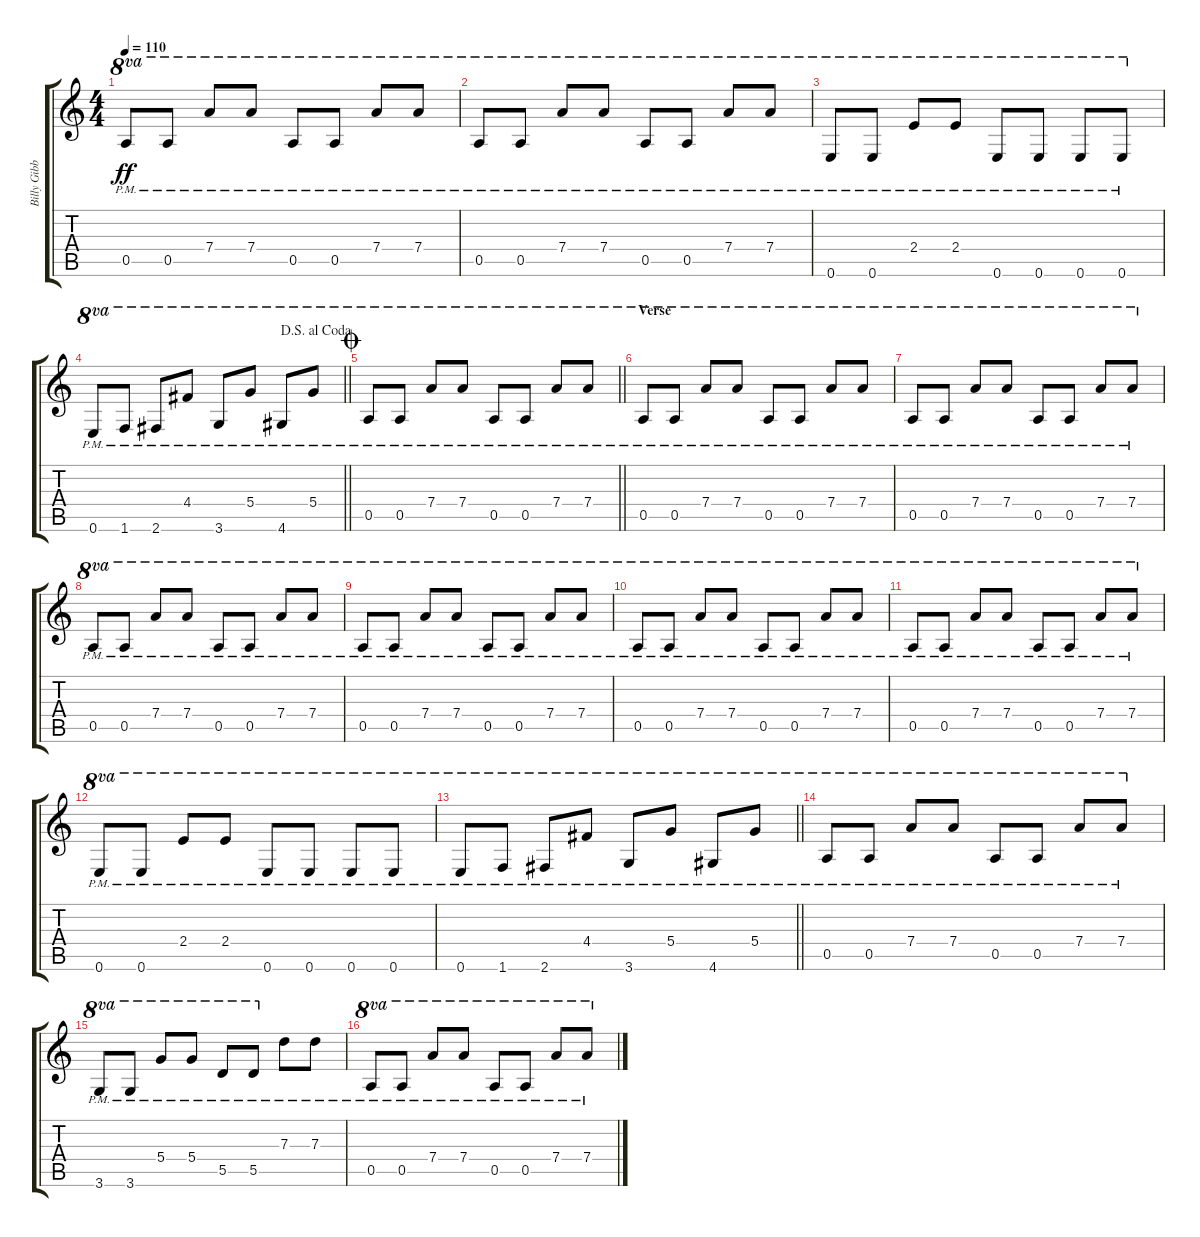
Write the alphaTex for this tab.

\track ("Billy Gibbons-Distortion Gtr w / Chorus" "Billy Gibb") {instrument distortionguitar}
\staff {score tabs}
\tuning (E4 B3 G3 D4 A3 E3) {hide}
\ts (4 4)
\tempo 110
\clef g2
\ks c
0.5{pm}.8{ot 8va dy ff} 0.5{pm}.8{ot 8va} 7.4{pm}.8{ot 8va} 7.4{pm}.8{ot 8va} 0.5{pm}.8{ot 8va} 0.5{pm}.8{ot 8va} 7.4{pm}.8{ot 8va} 7.4{pm}.8{ot 8va} |
0.5{pm}.8{ot 8va} 0.5{pm}.8{ot 8va} 7.4{pm}.8{ot 8va} 7.4{pm}.8{ot 8va} 0.5{pm}.8{ot 8va} 0.5{pm}.8{ot 8va} 7.4{pm}.8{ot 8va} 7.4{pm}.8{ot 8va} |
0.6{pm}.8{ot 8va} 0.6{pm}.8{ot 8va} 2.4{pm}.8{ot 8va} 2.4{pm}.8{ot 8va} 0.6{pm}.8{ot 8va} 0.6{pm}.8{ot 8va} 0.6{pm}.8{ot 8va} 0.6{pm}.8{ot 8va} |
\jump dalsegnoalcoda
\barLineRight lightlight
0.6{pm}.8{ot 8va} 1.6{pm}.8{ot 8va} 2.6{pm}.8{ot 8va} 4.4{pm}.8{ot 8va} 3.6{pm}.8{ot 8va} 5.4{pm}.8{ot 8va} 4.6{pm}.8{ot 8va} 5.4{pm}.8{ot 8va} |
\jump coda
\barLineRight lightlight
0.5{pm}.8{ot 8va} 0.5{pm}.8{ot 8va} 7.4{pm}.8{ot 8va} 7.4{pm}.8{ot 8va} 0.5{pm}.8{ot 8va} 0.5{pm}.8{ot 8va} 7.4{pm}.8{ot 8va} 7.4{pm}.8{ot 8va} |
\section ("" "Verse")
0.5{pm}.8{ot 8va} 0.5{pm}.8{ot 8va} 7.4{pm}.8{ot 8va} 7.4{pm}.8{ot 8va} 0.5{pm}.8{ot 8va} 0.5{pm}.8{ot 8va} 7.4{pm}.8{ot 8va} 7.4{pm}.8{ot 8va} |
0.5{pm}.8{ot 8va} 0.5{pm}.8{ot 8va} 7.4{pm}.8{ot 8va} 7.4{pm}.8{ot 8va} 0.5{pm}.8{ot 8va} 0.5{pm}.8{ot 8va} 7.4{pm}.8{ot 8va} 7.4{pm}.8{ot 8va} |
0.5{pm}.8{ot 8va} 0.5{pm}.8{ot 8va} 7.4{pm}.8{ot 8va} 7.4{pm}.8{ot 8va} 0.5{pm}.8{ot 8va} 0.5{pm}.8{ot 8va} 7.4{pm}.8{ot 8va} 7.4{pm}.8{ot 8va} |
0.5{pm}.8{ot 8va} 0.5{pm}.8{ot 8va} 7.4{pm}.8{ot 8va} 7.4{pm}.8{ot 8va} 0.5{pm}.8{ot 8va} 0.5{pm}.8{ot 8va} 7.4{pm}.8{ot 8va} 7.4{pm}.8{ot 8va} |
0.5{pm}.8{ot 8va} 0.5{pm}.8{ot 8va} 7.4{pm}.8{ot 8va} 7.4{pm}.8{ot 8va} 0.5{pm}.8{ot 8va} 0.5{pm}.8{ot 8va} 7.4{pm}.8{ot 8va} 7.4{pm}.8{ot 8va} |
0.5{pm}.8{ot 8va} 0.5{pm}.8{ot 8va} 7.4{pm}.8{ot 8va} 7.4{pm}.8{ot 8va} 0.5{pm}.8{ot 8va} 0.5{pm}.8{ot 8va} 7.4{pm}.8{ot 8va} 7.4{pm}.8{ot 8va} |
0.6{pm}.8{ot 8va} 0.6{pm}.8{ot 8va} 2.4{pm}.8{ot 8va} 2.4{pm}.8{ot 8va} 0.6{pm}.8{ot 8va} 0.6{pm}.8{ot 8va} 0.6{pm}.8{ot 8va} 0.6{pm}.8{ot 8va} |
\barLineRight lightlight
0.6{pm}.8{ot 8va} 1.6{pm}.8{ot 8va} 2.6{pm}.8{ot 8va} 4.4{pm}.8{ot 8va} 3.6{pm}.8{ot 8va} 5.4{pm}.8{ot 8va} 4.6{pm}.8{ot 8va} 5.4{pm}.8{ot 8va} |
0.5{pm}.8{ot 8va} 0.5{pm}.8{ot 8va} 7.4{pm}.8{ot 8va} 7.4{pm}.8{ot 8va} 0.5{pm}.8{ot 8va} 0.5{pm}.8{ot 8va} 7.4{pm}.8{ot 8va} 7.4{pm}.8{ot 8va} |
3.6{pm}.8{ot 8va} 3.6{pm}.8{ot 8va} 5.4{pm}.8{ot 8va} 5.4{pm}.8{ot 8va} 5.5{pm}.8{ot 8va} 5.5{pm}.8{ot 8va} 7.3{pm}.8 7.3{pm}.8 |
0.5{pm}.8{ot 8va} 0.5{pm}.8{ot 8va} 7.4{pm}.8{ot 8va} 7.4{pm}.8{ot 8va} 0.5{pm}.8{ot 8va} 0.5{pm}.8{ot 8va} 7.4{pm}.8{ot 8va} 7.4{pm}.8{ot 8va}
